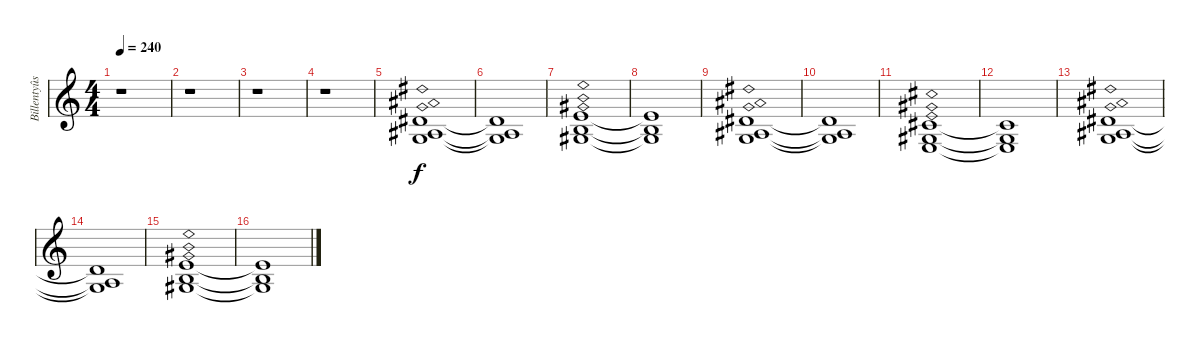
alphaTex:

\track ("Billentyûs 1 (Mats Olausson)" "Billentyûs") {instrument drawbarorgan}
\staff {score}
\tuning (E4 B3 G3 D3 A2 E2) {hide}
\ts (4 4)
\tempo 240
\clef g2
\ks c
r.1{dy f} |
r.1 |
r.1 |
r.1 |
(4.2{ph 12} 3.3{ph 12} 5.4{ph 12}).1 |
(4.2{t} 3.3{t} 5.4{t}).1 |
(0.1{ph 12} 0.2{ph 12} 1.3{ph 12}).1 |
(0.1{t} 0.2{t} 1.3{t}).1 |
(4.2{ph 12} 3.3{ph 12} 5.4{ph 12}).1 |
(4.2{t} 3.3{t} 5.4{t}).1 |
(2.2{ph 12} 1.3{ph 12} 2.4{ph 12}).1 |
(2.2{t} 1.3{t} 2.4{t}).1 |
(4.2{ph 12} 3.3{ph 12} 5.4{ph 12}).1 |
(4.2{t} 3.3{t} 5.4{t}).1 |
(0.1{ph 12} 0.2{ph 12} 1.3{ph 12}).1 |
(0.1{t} 0.2{t} 1.3{t}).1
